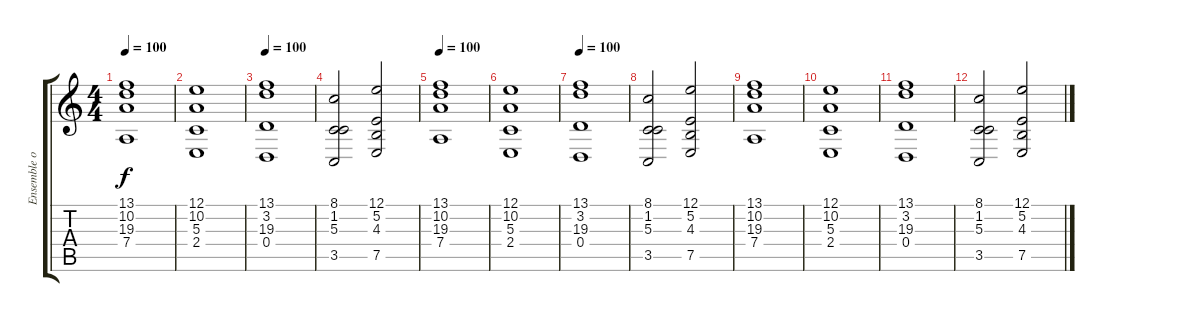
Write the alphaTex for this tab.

\track ("Ensemble of silence" "Ensemble o") {instrument stringensemble1}
\staff {score tabs}
\tuning (E4 B3 G3 D3 A2 E2) {hide}
\ts (4 4)
\tempo 100
\clef g2
\ks c
(13.1 10.2 19.3 7.4).1{dy f} |
(12.1 10.2 5.3 2.4).1 |
\tempo 100
(13.1 3.2 19.3 0.4).1 |
(8.1 1.2 5.3 3.5).2 (12.1 5.2 4.3 7.5).2 |
\tempo 100
(13.1 10.2 19.3 7.4).1 |
(12.1 10.2 5.3 2.4).1 |
\tempo 100
(13.1 3.2 19.3 0.4).1 |
(8.1 1.2 5.3 3.5).2 (12.1 5.2 4.3 7.5).2 |
(13.1 10.2 19.3 7.4).1 |
(12.1 10.2 5.3 2.4).1 |
(13.1 3.2 19.3 0.4).1 |
(8.1 1.2 5.3 3.5).2 (12.1 5.2 4.3 7.5).2
